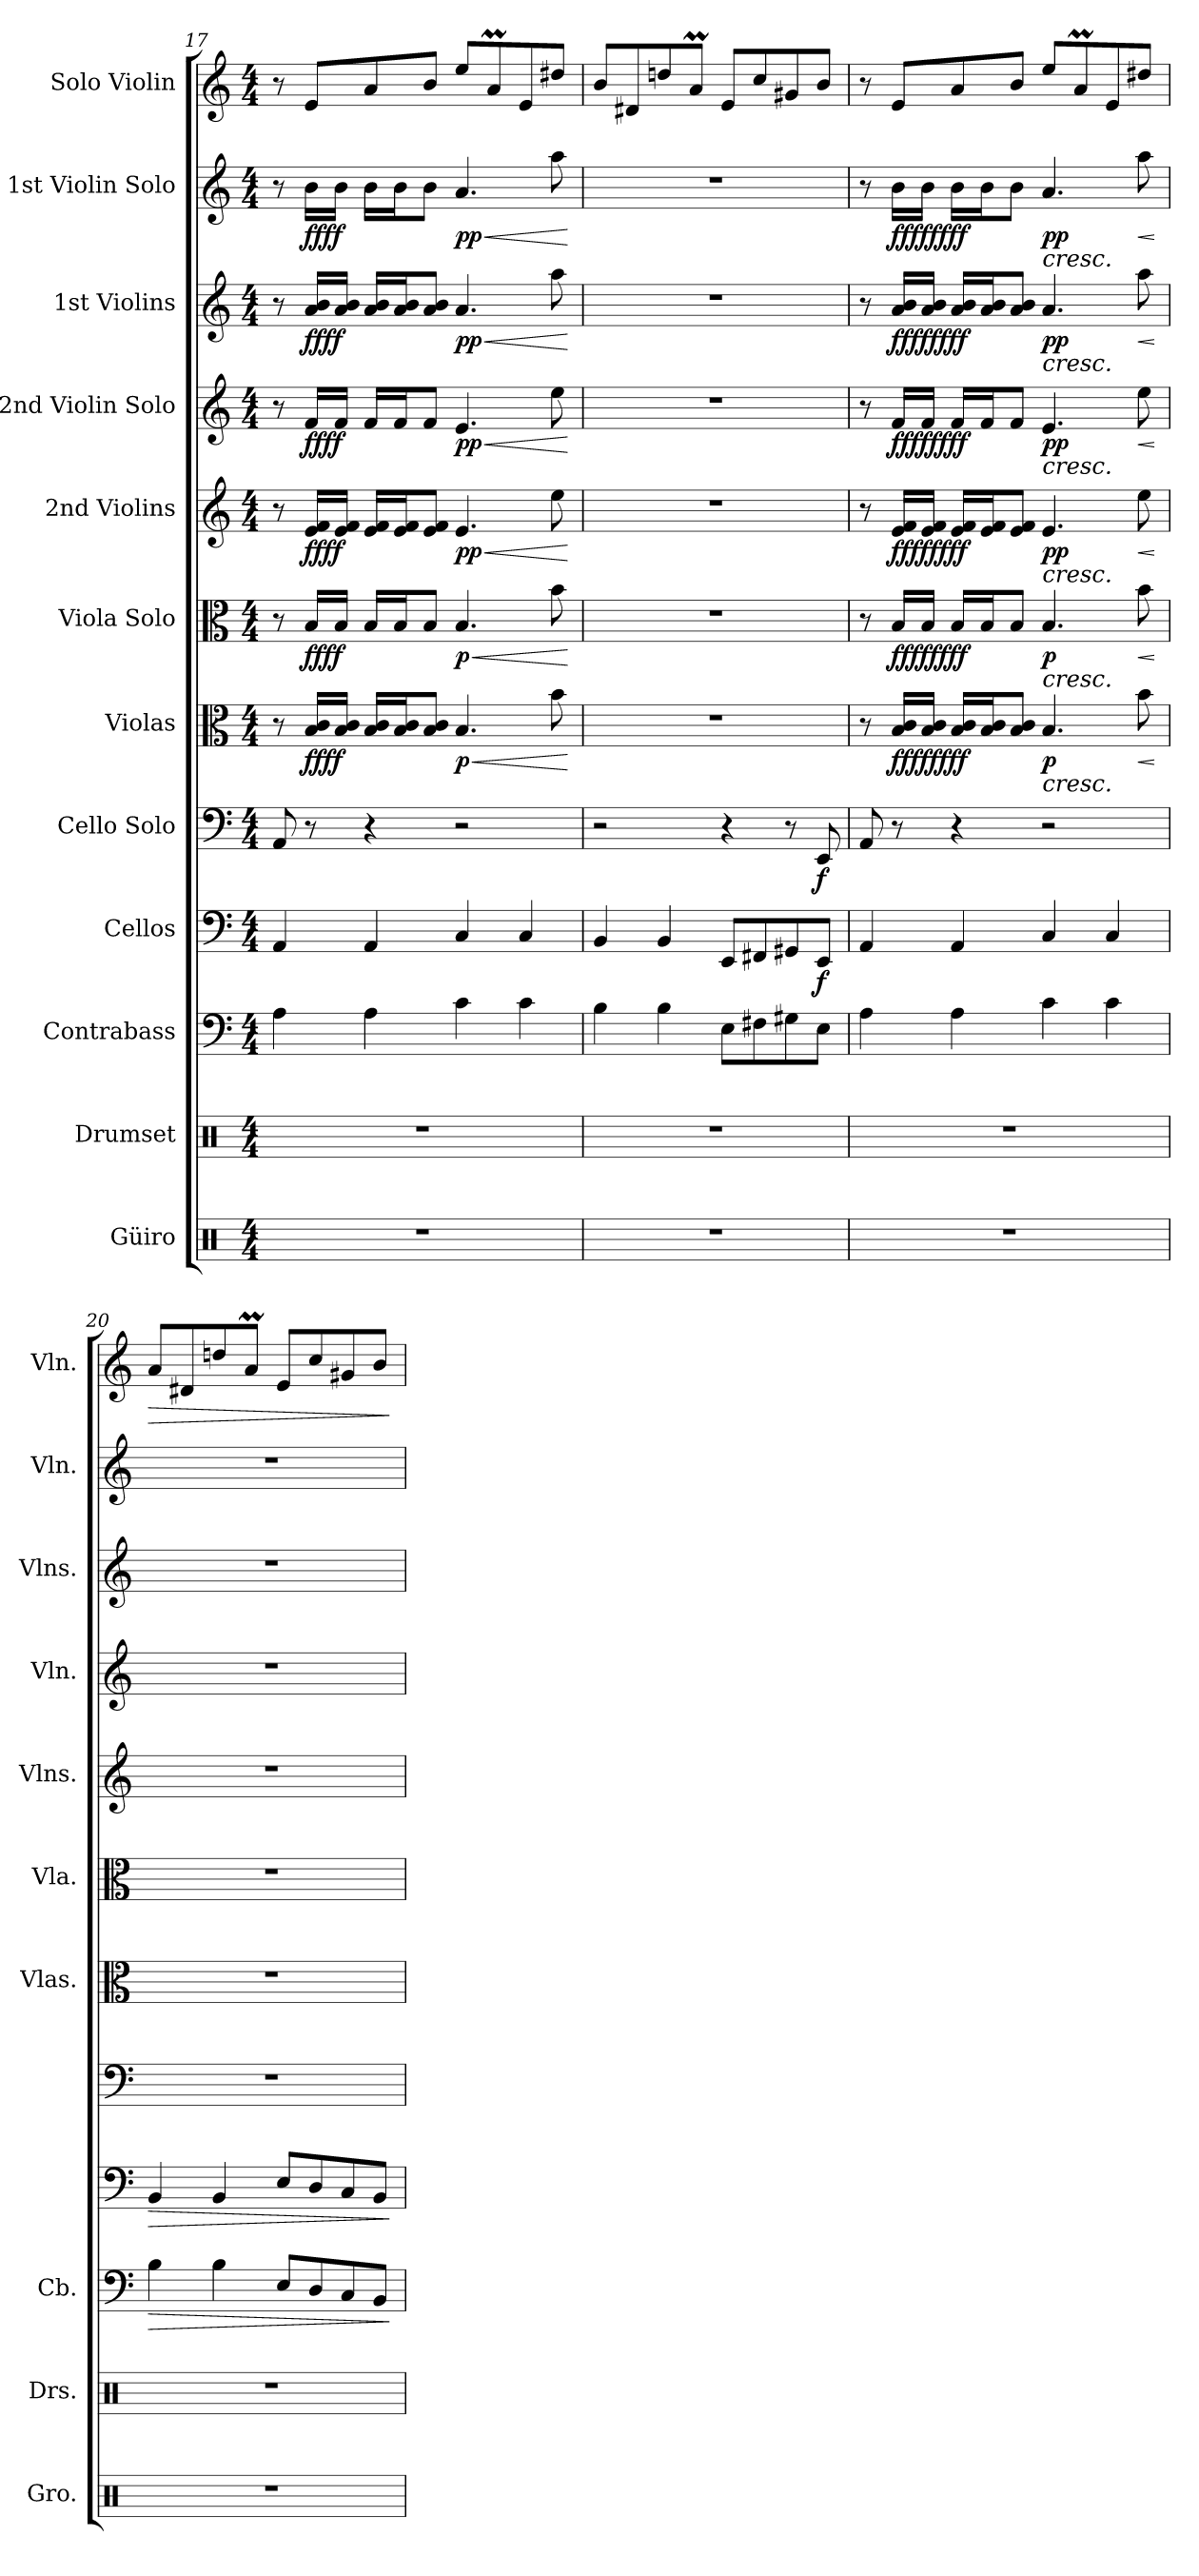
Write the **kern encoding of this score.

**kern	**kern	**kern	**dynam	**kern	**dynam	**kern	**dynam	**kern	**dynam	**kern	**dynam	**kern	**dynam	**kern	**dynam	**kern	**dynam	**kern	**dynam	**kern	**dynam
*part12	*part11	*part10	*part10	*part9	*part9	*part8	*part8	*part7	*part7	*part6	*part6	*part5	*part5	*part4	*part4	*part3	*part3	*part2	*part2	*part1	*part1
*staff12	*staff11	*staff10	*staff10	*staff9	*staff9	*staff8	*staff8	*staff7	*staff7	*staff6	*staff6	*staff5	*staff5	*staff4	*staff4	*staff3	*staff3	*staff2	*staff2	*staff1	*staff1
*I"Güiro	*I"Drumset	*I"Contrabass	*	*I"Cellos	*	*I"Cello Solo	*	*I"Violas	*	*I"Viola Solo	*	*I"2nd Violins	*	*I"2nd Violin Solo	*	*I"1st Violins	*	*I"1st Violin Solo	*	*I"Solo Violin	*
*I'Gro.	*I'Drs.	*I'Cb.	*	*	*	*	*	*I'Vlas.	*	*I'Vla.	*	*I'Vlns.	*	*I'Vln.	*	*I'Vlns.	*	*I'Vln.	*	*I'Vln.	*
!!LO:PB:g=z
*clefX	*clefX	*clefF4	*	*clefF4	*	*clefF4	*	*clefC3	*	*clefC3	*	*clefG2	*	*clefG2	*	*clefG2	*	*clefG2	*	*clefG2	*
*	*	*ITrd7c12	*	*	*	*	*	*	*	*	*	*	*	*	*	*	*	*	*	*	*
*k[]	*k[]	*k[]	*	*k[]	*	*k[]	*	*k[]	*	*k[]	*	*k[]	*	*k[]	*	*k[]	*	*k[]	*	*k[]	*
*M4/4	*M4/4	*M4/4	*	*M4/4	*	*M4/4	*	*M4/4	*	*M4/4	*	*M4/4	*	*M4/4	*	*M4/4	*	*M4/4	*	*M4/4	*
=17	=17	=17	=17	=17	=17	=17	=17	=17	=17	=17	=17	=17	=17	=17	=17	=17	=17	=17	=17	=17	=17
1r	1r	4AA\	.	4AA/	.	8AA/	.	8r	.	8r	.	8r	.	8r	.	8r	.	8r	.	8r	.
!	!	!	!	!	!	!	!	!	!LO:DY:b	!	!	!	!	!	!	!	!	!	!	!	!
!	!	!	!	!	!	!	!	!	!LO:DY:n=1:b	!	!LO:DY:b	!	!	!	!	!	!	!	!	!	!
!	!	!	!	!	!	!	!	!	!	!	!LO:DY:n=1:b	!	!LO:DY:b	!	!	!	!	!	!	!	!
!	!	!	!	!	!	!	!	!	!	!	!	!	!LO:DY:n=1:b	!	!LO:DY:b	!	!	!	!	!	!
!	!	!	!	!	!	!	!	!	!	!	!	!	!	!	!LO:DY:n=1:b	!	!LO:DY:b	!	!	!	!
!	!	!	!	!	!	!	!	!	!	!	!	!	!	!	!	!	!LO:DY:n=1:b	!	!LO:DY:b	!	!
!	!	!	!	!	!	!	!	!	!	!	!	!	!	!	!	!	!	!	!LO:DY:n=1:b	!	!
.	.	.	.	.	.	8r	.	16B/ 16c/LL	ff ff	16B/LL	ff ff	16e/ 16f/LL	ff ff	16f/LL	ff ff	16a/ 16b/LL	ff ff	16b\LL	ff ff	8e/L	.
.	.	.	.	.	.	.	.	16B/ 16c/JJ	.	16B/JJ	.	16e/ 16f/JJ	.	16f/JJ	.	16a/ 16b/JJ	.	16b\JJ	.	.	.
.	.	4AA\	.	4AA/	.	4r	.	16B/ 16c/LL	.	16B/LL	.	16e/ 16f/LL	.	16f/LL	.	16a/ 16b/LL	.	16b\LL	.	8a/	.
.	.	.	.	.	.	.	.	16B/ 16c/J	.	16B/J	.	16e/ 16f/J	.	16f/J	.	16a/ 16b/J	.	16b\J	.	.	.
.	.	.	.	.	.	.	.	8B/ 8c/J	.	8B/J	.	8e/ 8f/J	.	8f/J	.	8a/ 8b/J	.	8b\J	.	8b/J	.
!	!	!	!	!	!	!	!	!	!LO:HP:b	!	!LO:HP:b	!	!LO:HP:b	!	!LO:HP:b	!	!LO:HP:b	!	!LO:HP:b	!	!
!	!	!	!	!	!	!	!	!	!LO:DY:n=2:b	!	!LO:DY:n=2:b	!	!LO:DY:n=2:b	!	!	!	!	!	!	!	!
!	!	!	!	!	!	!	!	!	!	!	!	!	!LO:DY:n=3:b	!	!LO:DY:n=2:b	!	!	!	!	!	!
!	!	!	!	!	!	!	!	!	!	!	!	!	!	!	!LO:DY:n=3:b	!	!LO:DY:n=2:b	!	!	!	!
!	!	!	!	!	!	!	!	!	!	!	!	!	!	!	!	!	!LO:DY:n=3:b	!	!LO:DY:n=2:b	!	!
!	!	!	!	!	!	!	!	!	!	!	!	!	!	!	!	!	!	!	!LO:DY:n=3:b	!	!
.	.	4C\	.	4C/	.	2r	.	4.B/	< p	4.B/	< p	4.e/	< p p	4.e/	< p p	4.a/	< p p	4.a/	< p p	8ee/L	.
.	.	.	.	.	.	.	.	.	.	.	.	.	.	.	.	.	.	.	.	8aM/	.
.	.	4C\	.	4C/	.	.	.	.	.	.	.	.	.	.	.	.	.	.	.	8e/	.
.	.	.	.	.	.	.	.	8b\	.	8b\	.	8ee\	.	8ee\	.	8aa\	.	8aa\	.	8dd#X/J	.
.	.	.	.	.	.	.	.	.	[	.	[	.	[	.	[	.	[	.	[	.	.
=18	=18	=18	=18	=18	=18	=18	=18	=18	=18	=18	=18	=18	=18	=18	=18	=18	=18	=18	=18	=18	=18
1r	1r	4BB\	.	4BB/	.	2r	.	1r	.	1r	.	1r	.	1r	.	1r	.	1r	.	8b/L	.
.	.	.	.	.	.	.	.	.	.	.	.	.	.	.	.	.	.	.	.	8d#X/	.
.	.	4BB\	.	4BB/	.	.	.	.	.	.	.	.	.	.	.	.	.	.	.	8ddn/	.
.	.	.	.	.	.	.	.	.	.	.	.	.	.	.	.	.	.	.	.	8aM/J	.
.	.	8EE\L	.	8EE/L	.	4r	.	.	.	.	.	.	.	.	.	.	.	.	.	8e/L	.
.	.	8FF#X\	.	8FF#X/	.	.	.	.	.	.	.	.	.	.	.	.	.	.	.	8cc/	.
.	.	8GG#X\	.	8GG#X/	.	8r	.	.	.	.	.	.	.	.	.	.	.	.	.	8g#X/	.
!	!	!	!	!	!LO:DY:b	!	!LO:DY:b	!	!	!	!	!	!	!	!	!	!	!	!	!	!
.	.	8EE\J	.	8EE/J	f	8EE/	f	.	.	.	.	.	.	.	.	.	.	.	.	8b/J	.
=19	=19	=19	=19	=19	=19	=19	=19	=19	=19	=19	=19	=19	=19	=19	=19	=19	=19	=19	=19	=19	=19
1r	1r	4AA\	.	4AA/	.	8AA/	.	8r	.	8r	.	8r	.	8r	.	8r	.	8r	.	8r	.
!	!	!	!	!	!	!	!	!	!LO:DY:b	!	!	!	!	!	!	!	!	!	!	!	!
!	!	!	!	!	!	!	!	!	!LO:DY:n=1:b	!	!	!	!	!	!	!	!	!	!	!	!
!	!	!	!	!	!	!	!	!	!LO:DY:n=2:b	!	!	!	!	!	!	!	!	!	!	!	!
!	!	!	!	!	!	!	!	!	!LO:DY:n=3:b	!	!LO:DY:b	!	!	!	!	!	!	!	!	!	!
!	!	!	!	!	!	!	!	!	!	!	!LO:DY:n=1:b	!	!	!	!	!	!	!	!	!	!
!	!	!	!	!	!	!	!	!	!	!	!LO:DY:n=2:b	!	!	!	!	!	!	!	!	!	!
!	!	!	!	!	!	!	!	!	!	!	!LO:DY:n=3:b	!	!LO:DY:b	!	!	!	!	!	!	!	!
!	!	!	!	!	!	!	!	!	!	!	!	!	!LO:DY:n=1:b	!	!	!	!	!	!	!	!
!	!	!	!	!	!	!	!	!	!	!	!	!	!LO:DY:n=2:b	!	!	!	!	!	!	!	!
!	!	!	!	!	!	!	!	!	!	!	!	!	!LO:DY:n=3:b	!	!LO:DY:b	!	!	!	!	!	!
!	!	!	!	!	!	!	!	!	!	!	!	!	!	!	!LO:DY:n=1:b	!	!	!	!	!	!
!	!	!	!	!	!	!	!	!	!	!	!	!	!	!	!LO:DY:n=2:b	!	!	!	!	!	!
!	!	!	!	!	!	!	!	!	!	!	!	!	!	!	!LO:DY:n=3:b	!	!LO:DY:b	!	!	!	!
!	!	!	!	!	!	!	!	!	!	!	!	!	!	!	!	!	!LO:DY:n=1:b	!	!	!	!
!	!	!	!	!	!	!	!	!	!	!	!	!	!	!	!	!	!LO:DY:n=2:b	!	!	!	!
!	!	!	!	!	!	!	!	!	!	!	!	!	!	!	!	!	!LO:DY:n=3:b	!	!LO:DY:b	!	!
!	!	!	!	!	!	!	!	!	!	!	!	!	!	!	!	!	!	!	!LO:DY:n=1:b	!	!
!	!	!	!	!	!	!	!	!	!	!	!	!	!	!	!	!	!	!	!LO:DY:n=2:b	!	!
!	!	!	!	!	!	!	!	!	!	!	!	!	!	!	!	!	!	!	!LO:DY:n=3:b	!	!
.	.	.	.	.	.	8r	.	16B/ 16c/LL	ff ff ff ff	16B/LL	ff ff ff ff	16e/ 16f/LL	ff ff ff ff	16f/LL	ff ff ff ff	16a/ 16b/LL	ff ff ff ff	16b\LL	ff ff ff ff	8e/L	.
.	.	.	.	.	.	.	.	16B/ 16c/JJ	.	16B/JJ	.	16e/ 16f/JJ	.	16f/JJ	.	16a/ 16b/JJ	.	16b\JJ	.	.	.
.	.	4AA\	.	4AA/	.	4r	.	16B/ 16c/LL	.	16B/LL	.	16e/ 16f/LL	.	16f/LL	.	16a/ 16b/LL	.	16b\LL	.	8a/	.
.	.	.	.	.	.	.	.	16B/ 16c/J	.	16B/J	.	16e/ 16f/J	.	16f/J	.	16a/ 16b/J	.	16b\J	.	.	.
.	.	.	.	.	.	.	.	8B/ 8c/J	.	8B/J	.	8e/ 8f/J	.	8f/J	.	8a/ 8b/J	.	8b\J	.	8b/J	.
!	!	!	!	!	!	!	!	!	!LO:HP:b	!	!LO:HP:b	!	!LO:HP:b	!	!LO:HP:b	!	!LO:HP:b	!	!LO:HP:b	!	!
!	!	!	!	!	!	!	!	!	!LO:DY:n=4:b	!	!LO:DY:n=4:b	!	!LO:DY:n=4:b	!	!	!	!	!	!	!	!
!	!	!	!	!	!	!	!	!	!	!	!	!	!LO:DY:n=5:b	!	!LO:DY:n=4:b	!	!	!	!	!	!
!	!	!	!	!	!	!	!	!	!	!	!	!	!	!	!LO:DY:n=5:b	!	!LO:DY:n=4:b	!	!	!	!
!	!	!	!	!	!	!	!	!	!	!	!	!	!	!	!	!	!LO:DY:n=5:b	!	!LO:DY:n=4:b	!	!
!	!	!	!	!	!	!	!	!	!	!	!	!	!	!	!	!	!	!	!LO:DY:n=5:b	!	!
.	.	4C\	.	4C/	.	2r	.	4.B/	< p	4.B/	< p	4.e/	< p p	4.e/	< p p	4.a/	< p p	4.a/	< p p	8ee/L	.
.	.	.	.	.	.	.	.	.	.	.	.	.	.	.	.	.	.	.	.	8aM/	.
.	.	4C\	.	4C/	.	.	.	.	.	.	.	.	.	.	.	.	.	.	.	8e/	.
!	!	!	!	!	!	!	!	!	!LO:HP:b	!	!LO:HP:b	!	!LO:HP:b	!	!LO:HP:b	!	!LO:HP:b	!	!LO:HP:b	!	!
.	.	.	.	.	.	.	.	8b\	<	8b\	<	8ee\	<	8ee\	<	8aa\	<	8aa\	<	8dd#X/J	.
.	.	.	.	.	.	.	.	.	[ [	.	[ [	.	[ [	.	[ [	.	[ [	.	[ [	.	.
!!LO:PB:g=z
=20	=20	=20	=20	=20	=20	=20	=20	=20	=20	=20	=20	=20	=20	=20	=20	=20	=20	=20	=20	=20	=20
!	!	!	!LO:HP:b	!	!LO:HP:b	!	!	!	!	!	!	!	!	!	!	!	!	!	!	!	!LO:HP:b
1r	1r	4BB\	>	4BB/	>	1r	.	1r	.	1r	.	1r	.	1r	.	1r	.	1r	.	8a/L	>
.	.	.	.	.	.	.	.	.	.	.	.	.	.	.	.	.	.	.	.	8d#X/	.
.	.	4BB\	.	4BB/	.	.	.	.	.	.	.	.	.	.	.	.	.	.	.	8ddn/	.
.	.	.	.	.	.	.	.	.	.	.	.	.	.	.	.	.	.	.	.	8aM/J	.
.	.	8EE/L	.	8E/L	.	.	.	.	.	.	.	.	.	.	.	.	.	.	.	8e/L	.
.	.	8DD/	.	8D/	.	.	.	.	.	.	.	.	.	.	.	.	.	.	.	8cc/	.
.	.	8CC/	.	8C/	.	.	.	.	.	.	.	.	.	.	.	.	.	.	.	8g#X/	.
.	.	8BBB/J	.	8BB/J	.	.	.	.	.	.	.	.	.	.	.	.	.	.	.	8b/J	.
.	.	.	]	.	]	.	.	.	.	.	.	.	.	.	.	.	.	.	.	.	]
=	=	=	=	=	=	=	=	=	=	=	=	=	=	=	=	=	=	=	=	=	=
*-	*-	*-	*-	*-	*-	*-	*-	*-	*-	*-	*-	*-	*-	*-	*-	*-	*-	*-	*-	*-	*-
